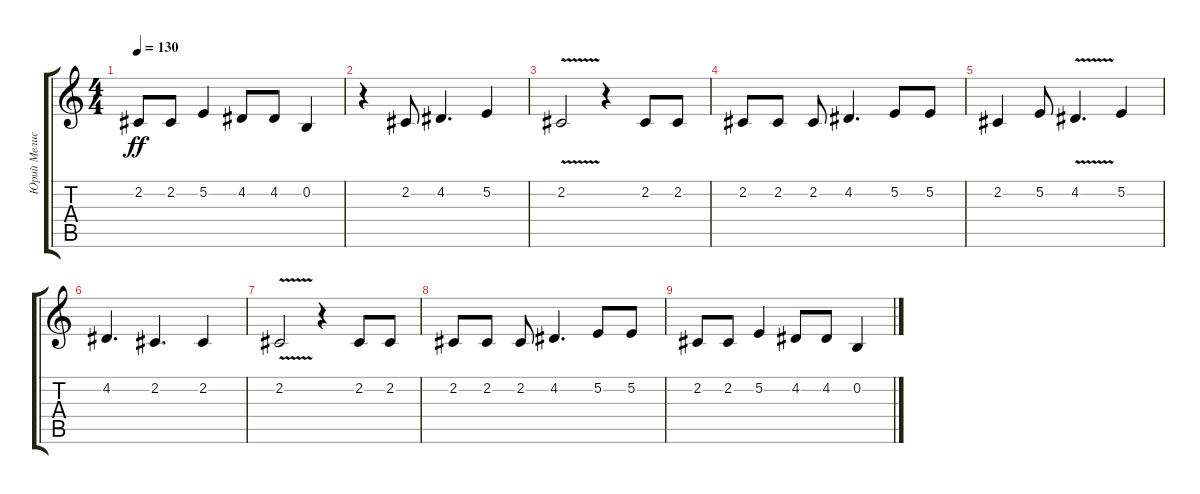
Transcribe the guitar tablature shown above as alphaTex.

\track ("Юрий Мелисов" "Юрий Мелис") {instrument flute}
\staff {score tabs}
\tuning (E4 B3 G3 D3 A2 E2) {hide}
\ts (4 4)
\tempo 130
\clef g2
\ks c
2.2.8{dy ff} 2.2.8 5.2.4 4.2.8 4.2.8 0.2.4 |
r.4 2.2.8 4.2.4{d} 5.2.4 |
2.2{v}.2 r.4 2.2.8 2.2.8 |
2.2.8 2.2.8 2.2.8 4.2.4{d} 5.2.8 5.2.8 |
2.2.4 5.2.8 4.2{v}.4{d} 5.2.4 |
4.2.4{d} 2.2.4{d} 2.2.4 |
2.2{v}.2 r.4 2.2.8 2.2.8 |
2.2.8 2.2.8 2.2.8 4.2.4{d} 5.2.8 5.2.8 |
2.2.8 2.2.8 5.2.4 4.2.8 4.2.8 0.2.4
